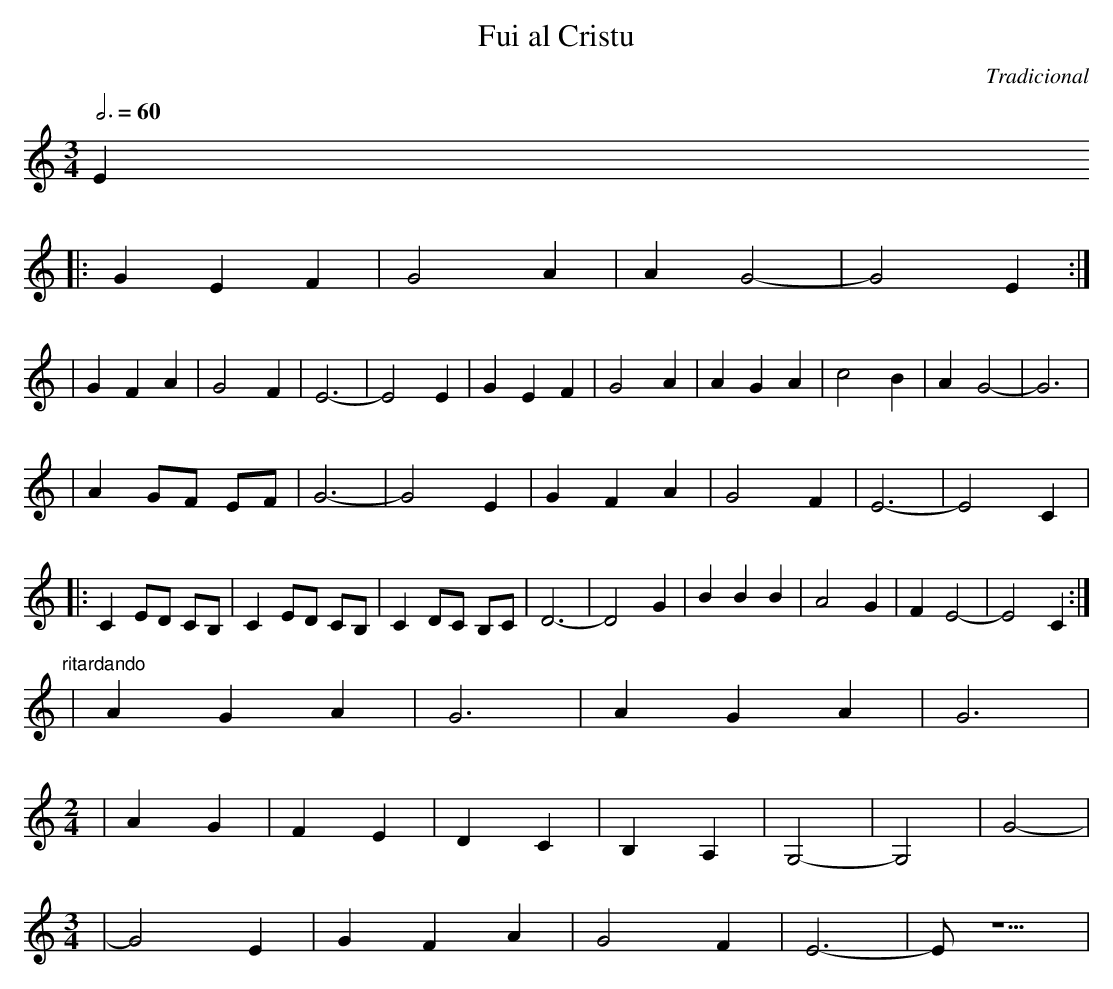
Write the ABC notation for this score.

X:1
T:Fui al Cristu
C:Tradicional
M:3/4
L:1/4
Q:3/4=60
K:C
E
|: GEF|G2 A|A G2-|G2 E :|
|GFA|G2 F|E3-|E2 E|GEF|G2 A|AGA|c2 B|A G2-|G3|
|A G/F/ E/F/|G3-|G2 E|GFA|G2 F|E3-|E2 C|
|: C E/D/ C/B,/|C E/D/ C/B,/|C D/C/ B,/C/|D3-|D2 G|BBB|A2 G|F E2-|E2 C :|
"ritardando"
|AGA|G3|AGA|G3|
[M:2/4] %accel.
|A G|F E|D C|B, A,|G,2-|G,2-|G2-|
[M:3/4]
|G2 E|GFA|G2 F|E3-|E/ z5/2|
